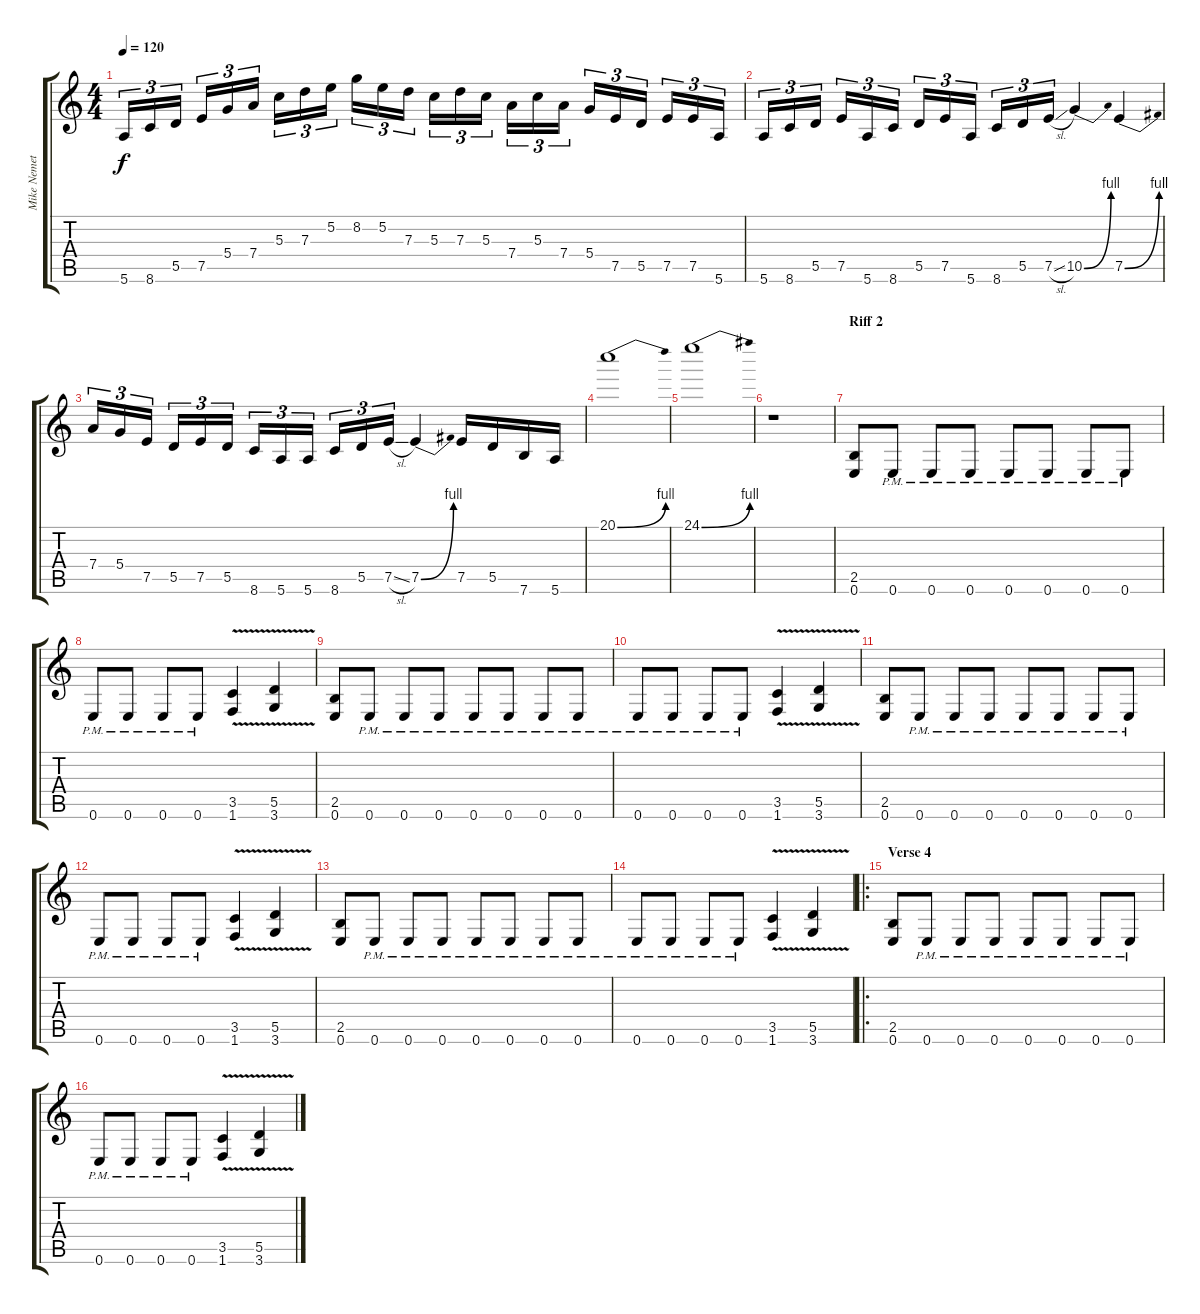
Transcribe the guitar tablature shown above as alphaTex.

\track ("Mike Nemeth" "Mike Nemet") {instrument distortionguitar}
\staff {score tabs}
\tuning (E4 B3 G3 D3 A2 E2) {hide}
\ts (4 4)
\tempo 120
\clef g2
\ks c
5.6.16{tu (3 2) dy f} 8.6.16{tu (3 2)} 5.5.16{tu (3 2)} 7.5.16{tu (3 2)} 5.4.16{tu (3 2)} 7.4.16{tu (3 2)} 5.3.16{tu (3 2)} 7.3.16{tu (3 2)} 5.2.16{tu (3 2)} 8.2.16{tu (3 2)} 5.2.16{tu (3 2)} 7.3.16{tu (3 2)} 5.3.16{tu (3 2)} 7.3.16{tu (3 2)} 5.3.16{tu (3 2)} 7.4.16{tu (3 2)} 5.3.16{tu (3 2)} 7.4.16{tu (3 2)} 5.4.16{tu (3 2)} 7.5.16{tu (3 2)} 5.5.16{tu (3 2)} 7.5.16{tu (3 2)} 7.5.16{tu (3 2)} 5.6.16{tu (3 2)} |
5.6.16{tu (3 2)} 8.6.16{tu (3 2)} 5.5.16{tu (3 2)} 7.5.16{tu (3 2)} 5.6.16{tu (3 2)} 8.6.16{tu (3 2)} 5.5.16{tu (3 2)} 7.5.16{tu (3 2)} 5.6.16{tu (3 2)} 8.6.16{tu (3 2)} 5.5.16{tu (3 2)} 7.5{sl}.16{tu (3 2)} 10.5{be (bend 0 0 60 4)}.4 7.5{be (bend 0 0 60 4)}.4 |
7.4.16{tu (3 2)} 5.4.16{tu (3 2)} 7.5.16{tu (3 2)} 5.5.16{tu (3 2)} 7.5.16{tu (3 2)} 5.5.16{tu (3 2)} 8.6.16{tu (3 2)} 5.6.16{tu (3 2)} 5.6.16{tu (3 2)} 8.6.16{tu (3 2)} 5.5.16{tu (3 2)} 7.5{sl}.16{tu (3 2)} 7.5{be (bend 0 0 60 4)}.4 7.5.16 5.5.16 7.6.16 5.6.16 |
20.1{be (bend 0 0 60 4)}.1 |
24.1{be (bend 0 0 60 4)}.1 |
r.1 |
\section ("" "Riff 2")
(2.5 0.6).8 0.6{pm}.8 0.6{pm}.8 0.6{pm}.8 0.6{pm}.8 0.6{pm}.8 0.6{pm}.8 0.6{pm}.8 |
0.6{pm}.8 0.6{pm}.8 0.6{pm}.8 0.6{pm}.8 (3.5{v} 1.6).4 (5.5{v} 3.6).4 |
(2.5 0.6).8 0.6{pm}.8 0.6{pm}.8 0.6{pm}.8 0.6{pm}.8 0.6{pm}.8 0.6{pm}.8 0.6{pm}.8 |
0.6{pm}.8 0.6{pm}.8 0.6{pm}.8 0.6{pm}.8 (3.5{v} 1.6).4 (5.5{v} 3.6).4 |
(2.5 0.6).8 0.6{pm}.8 0.6{pm}.8 0.6{pm}.8 0.6{pm}.8 0.6{pm}.8 0.6{pm}.8 0.6{pm}.8 |
0.6{pm}.8 0.6{pm}.8 0.6{pm}.8 0.6{pm}.8 (3.5{v} 1.6).4 (5.5{v} 3.6).4 |
(2.5 0.6).8 0.6{pm}.8 0.6{pm}.8 0.6{pm}.8 0.6{pm}.8 0.6{pm}.8 0.6{pm}.8 0.6{pm}.8 |
0.6{pm}.8 0.6{pm}.8 0.6{pm}.8 0.6{pm}.8 (3.5{v} 1.6).4 (5.5{v} 3.6).4 |
\ro
\section ("" "Verse 4")
(2.5 0.6).8 0.6{pm}.8 0.6{pm}.8 0.6{pm}.8 0.6{pm}.8 0.6{pm}.8 0.6{pm}.8 0.6{pm}.8 |
0.6{pm}.8 0.6{pm}.8 0.6{pm}.8 0.6{pm}.8 (3.5{v} 1.6).4 (5.5{v} 3.6).4
